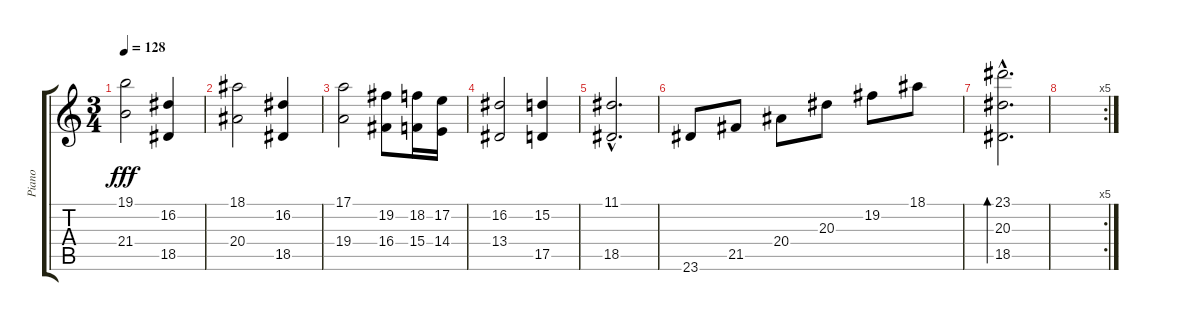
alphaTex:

\track ("Piano" "Piano") {instrument acousticgrandpiano}
\staff {score tabs}
\tuning (E4 B3 G3 D3 A2 E2) {hide}
\ts (3 4)
\tempo 128
\clef g2
\ks c
(19.1 21.4).2{dy fff} (16.2 18.5).4 |
(18.1 20.4).2 (16.2 18.5).4 |
(17.1 19.4).2 (19.2 16.4).8 (18.2 15.4).16 (17.2 14.4).16 |
(16.2 13.4).2 (15.2 17.5).4 |
(11.1{hac} 18.5{hac}).2{d} |
23.6.8 21.5.8 20.4.8 20.3.8 19.2.8 18.1.8 |
(23.1{hac} 20.3{hac} 18.5{hac}).2{d bd 240} |
\rc 5
